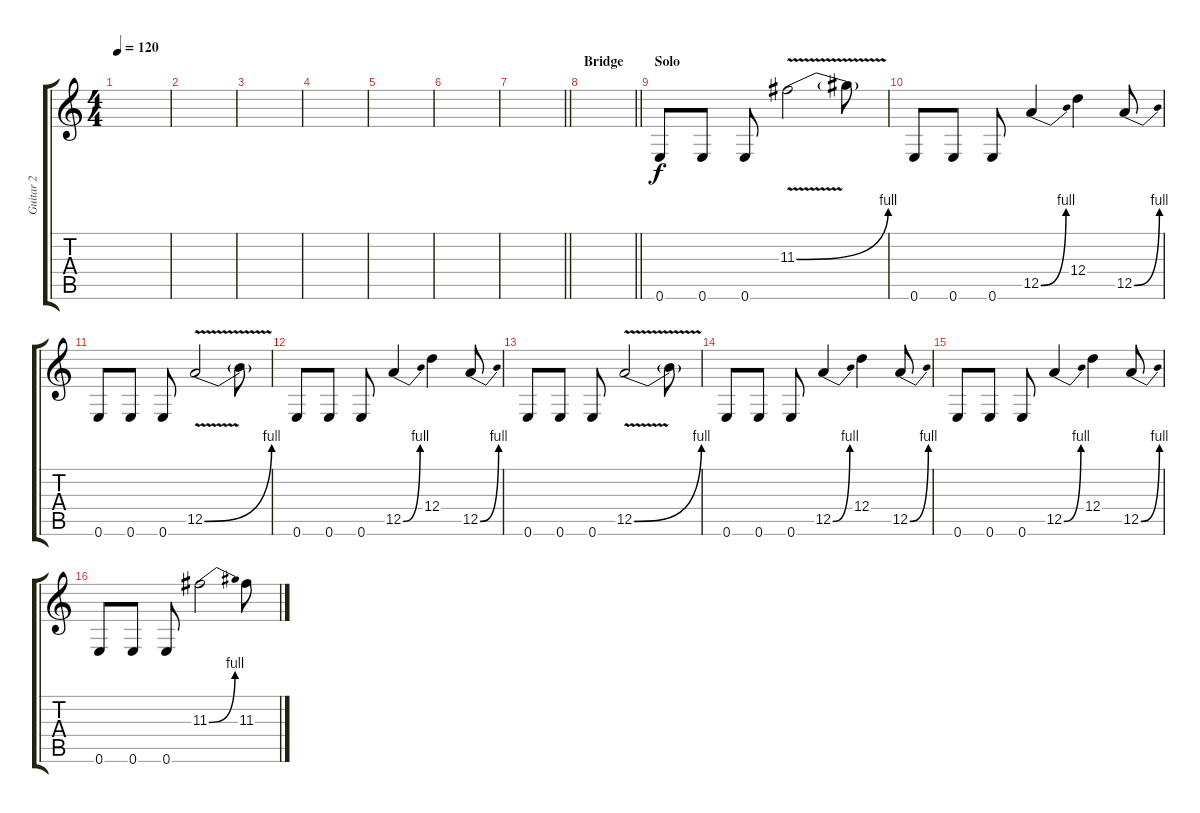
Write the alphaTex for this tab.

\track ("Guitar 2" "Guitar 2") {instrument distortionguitar}
\staff {score tabs}
\tuning (E4 B3 G3 D3 A2 E2) {hide}
\ts (4 4)
\tempo 120
\clef g2
\ks c
|
|
|
|
|
|
\barLineRight lightlight
|
\section ("" "Bridge")
\barLineRight lightlight
|
\section ("" "Solo")
0.6.8 0.6.8 0.6.8 11.3{be (bend 0 0 60 4) v}.2 11.3{t}.8 |
0.6.8 0.6.8 0.6.8 12.5{be (bend 0 0 60 4)}.4 12.4.4 12.5{be (bend 0 0 60 4)}.8 |
0.6.8 0.6.8 0.6.8 12.5{be (bend 0 0 60 4) v}.2 12.5{t}.8 |
0.6.8 0.6.8 0.6.8 12.5{be (bend 0 0 60 4)}.4 12.4.4 12.5{be (bend 0 0 60 4)}.8 |
0.6.8 0.6.8 0.6.8 12.5{be (bend 0 0 60 4) v}.2 12.5{t}.8 |
0.6.8 0.6.8 0.6.8 12.5{be (bend 0 0 60 4)}.4 12.4.4 12.5{be (bend 0 0 60 4)}.8 |
0.6.8 0.6.8 0.6.8 12.5{be (bend 0 0 60 4)}.4 12.4.4 12.5{be (bend 0 0 60 4)}.8 |
0.6.8 0.6.8 0.6.8 11.3{be (bend 0 0 60 4)}.2 11.3.8
